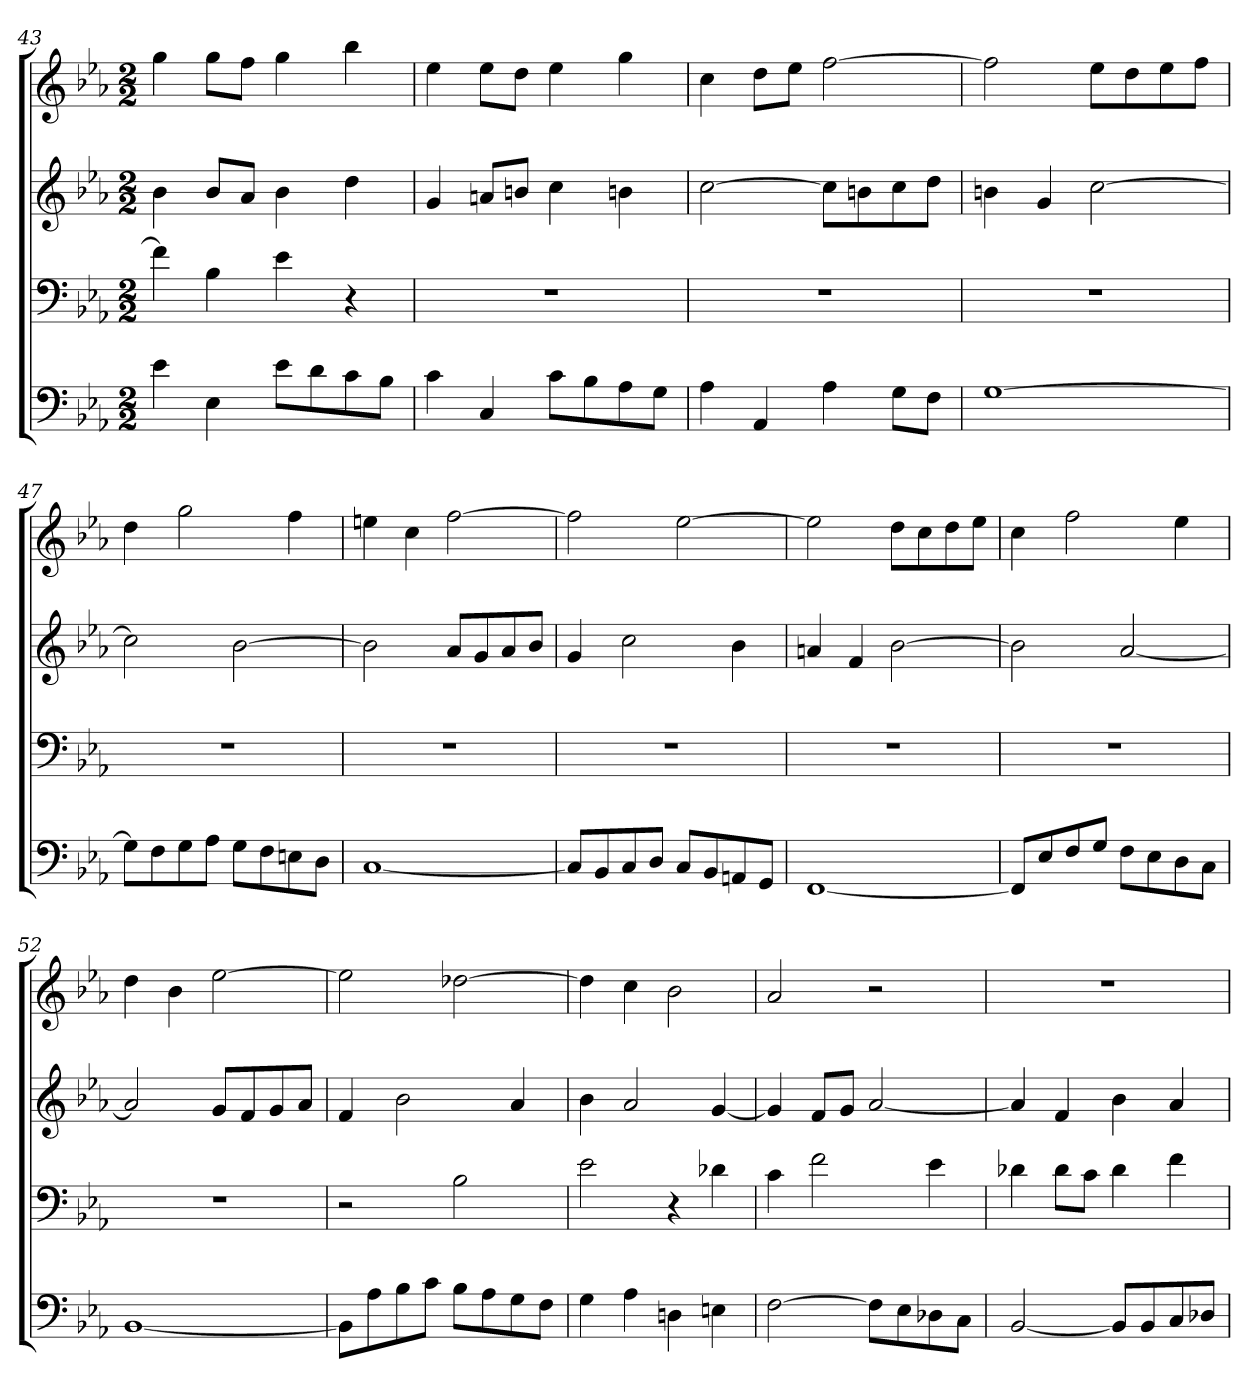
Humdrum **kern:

**kern	**kern	**kern	**kern
*part4	*part3	*part2	*part1
*staff4	*staff3	*staff2	*staff1
*clefF4	*clefF4	*clefG2	*clefG2
*k[b-e-a-]	*k[b-e-a-]	*k[b-e-a-]	*k[b-e-a-]
*E-:	*E-:	*E-:	*E-:
*M2/2	*M2/2	*M2/2	*M2/2
=43	=43	=43	=43
4e-	4f]	4b-	4gg
4E-	4B-	8b-/L	8gg\L
.	.	8a-/J	8ff\J
8e-\L	4e-	4b-	4gg
8d\	.	.	.
8c\	4r	4dd	4bb-
8B-\J	.	.	.
=44	=44	=44	=44
4c	1r	4g	4ee-
4C	.	8an/L	8ee-\L
.	.	8bn/J	8dd\J
8c\L	.	4cc	4ee-
8B-\	.	.	.
8A-\	.	4bn	4gg
8G\J	.	.	.
=45	=45	=45	=45
4A-	1r	[2cc	4cc
4AA-	.	.	8dd\L
.	.	.	8ee-\J
4A-	.	8cc\L]	[2ff
.	.	8bn\	.
8G\L	.	8cc\	.
8F\J	.	8dd\J	.
=46	=46	=46	=46
[1G	1r	4bn	2ff]
.	.	4g	.
.	.	[2cc	8ee-\L
.	.	.	8dd\
.	.	.	8ee-\
.	.	.	8ff\J
=47	=47	=47	=47
8G\L]	1r	2cc]	4dd
8F\	.	.	.
8G\	.	.	2gg
8A-\J	.	.	.
8G\L	.	[2b-	.
8F\	.	.	.
8En\	.	.	4ff
8D\J	.	.	.
=48	=48	=48	=48
[1C	1r	2b-]	4een
.	.	.	4cc
.	.	8a-/L	[2ff
.	.	8g/	.
.	.	8a-/	.
.	.	8b-/J	.
=49	=49	=49	=49
8C/L]	1r	4g	2ff]
8BB-/	.	.	.
8C/	.	2cc	.
8D/J	.	.	.
8C/L	.	.	[2ee-
8BB-/	.	.	.
8AAn/	.	4b-	.
8GG/J	.	.	.
=50	=50	=50	=50
[1FF	1r	4an	2ee-]
.	.	4f	.
.	.	[2b-	8dd\L
.	.	.	8cc\
.	.	.	8dd\
.	.	.	8ee-\J
=51	=51	=51	=51
8FF/L]	1r	2b-]	4cc
8E-/	.	.	.
8F/	.	.	2ff
8G/J	.	.	.
8F\L	.	[2a-	.
8E-\	.	.	.
8D\	.	.	4ee-
8C\J	.	.	.
=52	=52	=52	=52
[1BB-	1r	2a-]	4dd
.	.	.	4b-
.	.	8g/L	[2ee-
.	.	8f/	.
.	.	8g/	.
.	.	8a-/J	.
=53	=53	=53	=53
8BB-\L]	2r	4f	2ee-]
8A-\	.	.	.
8B-\	.	2b-	.
8c\J	.	.	.
8B-\L	2B-	.	[2dd-X
8A-\	.	.	.
8G\	.	4a-	.
8F\J	.	.	.
=54	=54	=54	=54
4G	2e-	4b-	4dd-]
4A-	.	2a-	4cc
4Dn	4r	.	2b-
4En	4d-X	[4g	.
=55	=55	=55	=55
[2F	4c	4g]	2a-
.	2f	8f/L	.
.	.	8g/J	.
8F\L]	.	[2a-	2r
8E-\	.	.	.
8D-X\	4e-	.	.
8C\J	.	.	.
=56	=56	=56	=56
[2BB-	4d-X	4a-]	1r
.	8d-\L	4f	.
.	8c\J	.	.
8BB-/L]	4d-	4b-	.
8BB-/	.	.	.
8C/	4f	4a-	.
8D-X/J	.	.	.
=	=	=	=
*-	*-	*-	*-
